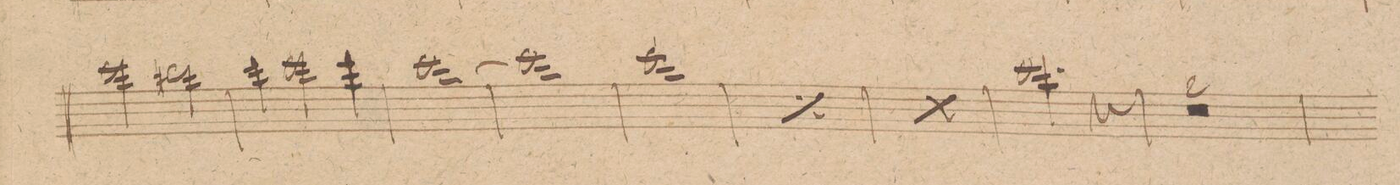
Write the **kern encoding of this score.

**kern	**dynam
*I"Flauto. 1mo	*
*clefG2	*
*k[]	*
*met(c|)	*
*M2/2	*
2eee\	.
2ddd#X\	.
=117	=117
4eee\	.
2eee\	.
4eee\	.
=118	=118
[1eee	.
=119	=119
1eee]	.
=120	=120
1eee	.
=121	=121
*rep	*
1eee	.
*Xrep	*
=122	=122
*rep	*
1eee	.
*Xrep	*
=123	=123
2.eee\	.
4r	.
=124	=124
0r	.
=125	=125
=126	=126
*-	*-
